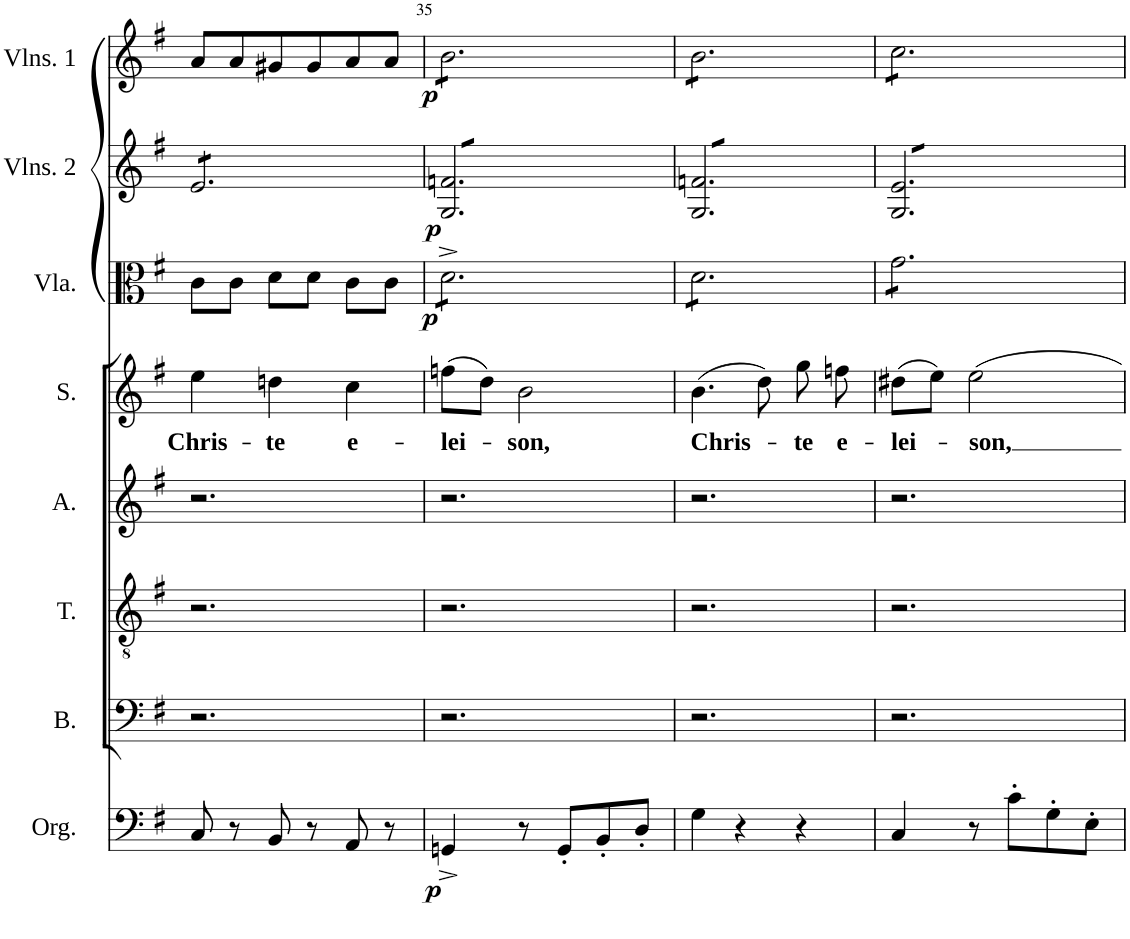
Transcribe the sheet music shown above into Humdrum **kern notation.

**kern	**dynam	**kern	**kern	**kern	**kern	**text	**kern	**dynam	**kern	**dynam	**kern	**dynam
*part8	*part8	*part7	*part6	*part5	*part4	*part4	*part3	*part3	*part2	*part2	*part1	*part1
*staff8	*staff8	*staff7	*staff6	*staff5	*staff4	*staff4	*staff3	*staff3	*staff2	*staff2	*staff1	*staff1
*I"Organ	*	*I"Bass	*I"Tenor	*I"Alto	*I"Soprano	*	*I"Viola	*	*I"Violins 2	*	*I"Violins 1	*
*I'Org.	*	*I'B.	*I'T.	*I'A.	*I'S.	*	*I'Vla.	*	*I'Vlns. 2	*	*I'Vlns. 1	*
!!LO:PB:g=z
*clefF4	*	*clefF4	*clefGv2	*clefG2	*clefG2	*	*clefC3	*	*clefG2	*	*clefG2	*
*k[f#]	*	*k[f#]	*k[f#]	*k[f#]	*k[f#]	*	*k[f#]	*	*k[f#]	*	*k[f#]	*
*M3/4	*	*M3/4	*M3/4	*M3/4	*M3/4	*	*M3/4	*	*M3/4	*	*M3/4	*
=34	=34	=34	=34	=34	=34	=34	=34	=34	=34	=34	=34	=34
!	!	!	!	!	!	!LO:LY:b	!	!	!	!	!	!
*	*	*	*	*	*	*	*	*	*tremolo	*	*	*
8C/	.	2.r	2.r	2.r	4ee\	Chris-	8c\L	.	8e/L	.	8a/L	.
8r	.	.	.	.	.	.	8c\J	.	8e/	.	8a/	.
!	!	!	!	!	!	!LO:LY:b	!	!	!	!	!	!
8BB/	.	.	.	.	4ddn\	-te	8d\L	.	8e/	.	8g#X/	.
8r	.	.	.	.	.	.	8d\J	.	8e/	.	8g#/	.
!	!	!	!	!	!	!LO:LY:b	!	!	!	!	!	!
8AA/	.	.	.	.	4cc\	e-	8c\L	.	8e/	.	8a/	.
8r	.	.	.	.	.	.	8c\J	.	8e/J	.	8a/J	.
=35	=35	=35	=35	=35	=35	=35	=35	=35	=35	=35	=35	=35
!	!LO:DY:b	!	!	!	!	!LO:LY:b	!	!LO:DY:b	!	!LO:DY:b	!	!LO:DY:b
*	*	*	*	*	*	*	*tremolo	*	*	*	*	*
*	*	*	*	*	*	*	*	*	*	*	*tremolo	*
4GGn^/	p	2.r	2.r	2.r	(8ffn\L	-lei-	8d^\L	p	8G/ 8fn/L	p	8b\L	p
.	.	.	.	.	8dd\J)	.	8d^\	.	8G/ 8fn/	.	8b\	.
!	!	!	!	!	!	!LO:LY:b	!	!	!	!	!	!
8r	.	.	.	.	2b\	-son,	8d^\	.	8G/ 8fn/	.	8b\	.
8GG'/L	.	.	.	.	.	.	8d^\	.	8G/ 8fn/	.	8b\	.
8BB'/	.	.	.	.	.	.	8d^\	.	8G/ 8fn/	.	8b\	.
8D'/J	.	.	.	.	.	.	8d^\J	.	8G/ 8fn/J	.	8b\J	.
=36	=36	=36	=36	=36	=36	=36	=36	=36	=36	=36	=36	=36
!	!	!	!	!	!	!LO:LY:b	!	!	!	!	!	!
4G\	.	2.r	2.r	2.r	(4.b\	Chris-	8d\L	.	8G/ 8fn/L	.	8b\L	.
.	.	.	.	.	.	.	8d\	.	8G/ 8fn/	.	8b\	.
4r	.	.	.	.	.	.	8d\	.	8G/ 8fn/	.	8b\	.
.	.	.	.	.	8dd\)	.	8d\	.	8G/ 8fn/	.	8b\	.
!	!	!	!	!	!	!LO:LY:b	!	!	!	!	!	!
4r	.	.	.	.	8gg\	-te	8d\	.	8G/ 8fn/	.	8b\	.
!	!	!	!	!	!	!LO:LY:b	!	!	!	!	!	!
.	.	.	.	.	8ffn\	e-	8d\J	.	8G/ 8fn/J	.	8b\J	.
=37	=37	=37	=37	=37	=37	=37	=37	=37	=37	=37	=37	=37
!	!	!	!	!	!	!LO:LY:b	!	!	!	!	!	!
4C/	.	2.r	2.r	2.r	(8dd#X\L	-lei-	8g\L	.	8G/ 8e/L	.	8cc\L	.
.	.	.	.	.	8ee\J)	.	8g\	.	8G/ 8e/	.	8cc\	.
!	!	!	!	!	!	!LO:LY:b	!	!	!	!	!	!
8r	.	.	.	.	2ee\	-son,	8g\	.	8G/ 8e/	.	8cc\	.
8c'\L	.	.	.	.	.	.	8g\	.	8G/ 8e/	.	8cc\	.
8G'\	.	.	.	.	.	.	8g\	.	8G/ 8e/	.	8cc\	.
8E'\J	.	.	.	.	.	.	8g\J	.	8G/ 8e/J	.	8cc\J	.
*	*	*	*	*	*	*	*	*	*	*	*Xtremolo	*
*	*	*	*	*	*	*	*	*	*Xtremolo	*	*	*
*	*	*	*	*	*	*	*Xtremolo	*	*	*	*	*
=	=	=	=	=	=	=	=	=	=	=	=	=
*-	*-	*-	*-	*-	*-	*-	*-	*-	*-	*-	*-	*-
